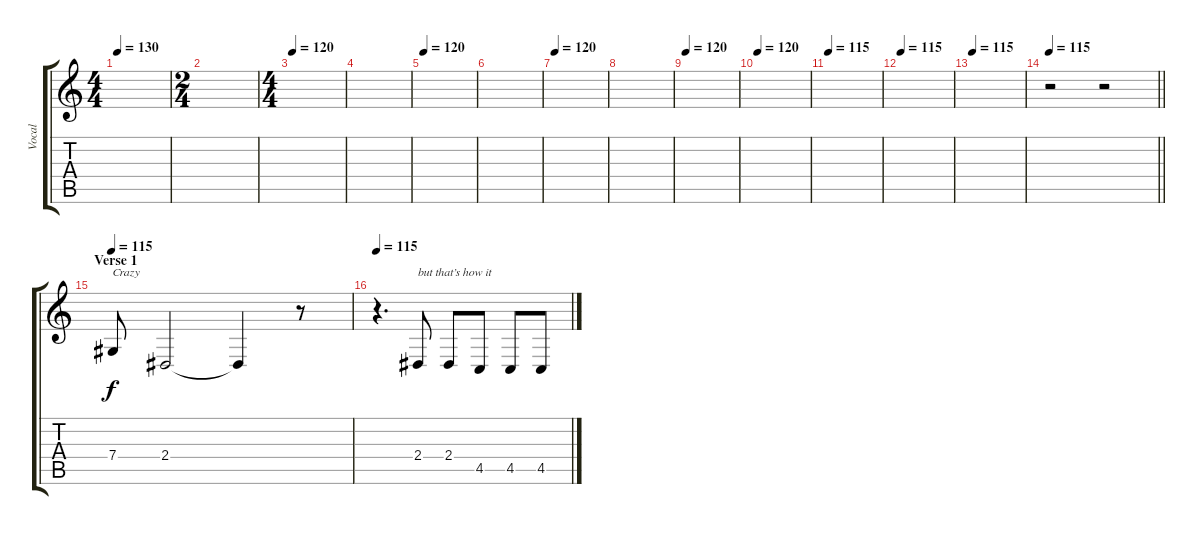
\track ("Vocal" "Vocal") {instrument lead2sawtooth}
\staff {score tabs}
\tuning (Eb4 Bb3 Gb3 Db3 Ab2 Eb2) {hide}
\ts (4 4)
\tempo 130
\clef g2
\ks c
|
\ts (2 4)
|
\ts (4 4)
\tempo 120
|
|
\tempo 120
|
|
\tempo 120
|
|
\tempo 120
|
\tempo 120
|
\tempo 115
|
\tempo 115
|
\tempo 115
|
\tempo 115
\barLineRight lightlight
r.2 r.2 |
\section ("" "Verse 1")
\tempo 115
7.4.8{txt "Crazy"} 2.4.2 2.4{t}.4 r.8 |
\tempo 115
r.4{d} 2.4.8{txt "but that’s how it "} 2.4.8 4.5.8 4.5.8 4.5{sl}.8
